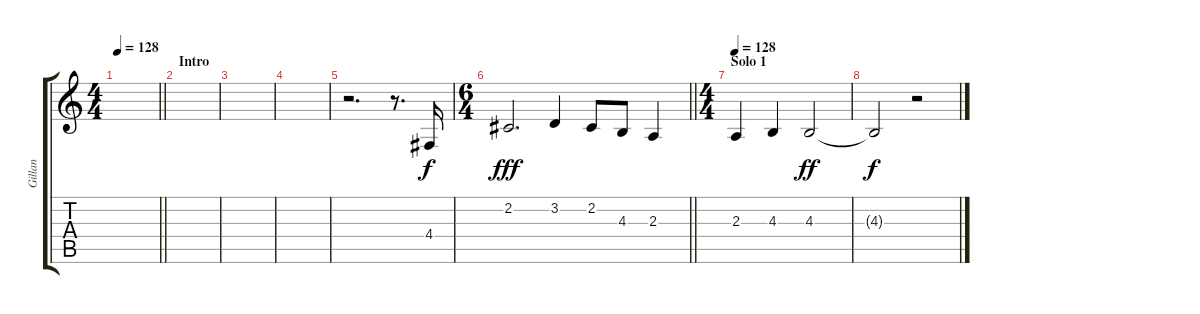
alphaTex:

\track ("Gillan" "Gillan") {instrument oboe}
\staff {score tabs}
\tuning (E4 B3 G3 D3 A2 E2) {hide}
\ts (4 4)
\tempo 128
\clef g2
\barLineRight lightlight
\ks c
|
\section ("" "Intro")
|
|
|
r.2{d} r.8{d} 4.4.16 |
\ts (6 4)
\barLineRight lightlight
2.2.2{d dy fff volume 5 instrument oboe} 3.2.4 2.2.8 4.3.8 2.3.4 |
\ts (4 4)
\section ("" "Solo 1")
\tempo 128
2.3.4 4.3.4 4.3.2{dy ff} |
4.3{t}.2{dy f} r.2
